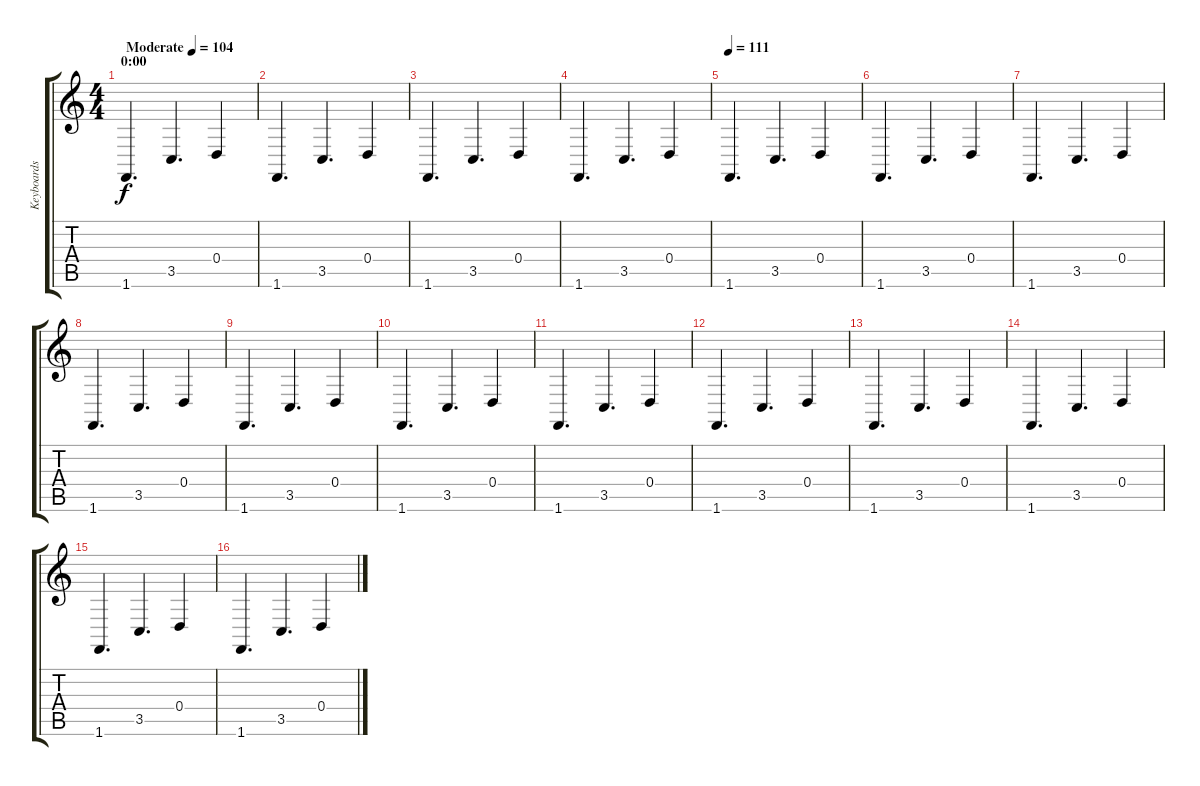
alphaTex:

\track ("Keyboards 1 and Vocals" "Keyboards ") {instrument electricpiano1}
\staff {score tabs}
\tuning (E4 B3 G3 D3 A2 E2) {hide}
\ts (4 4)
\section ("" "0:00")
\tempo (104 "Moderate")
\clef g2
\ks c
1.6.4{d dy f instrument electricpiano1} 3.5.4{d} 0.4.4 |
1.6.4{d} 3.5.4{d} 0.4.4 |
1.6.4{d} 3.5.4{d} 0.4.4 |
1.6.4{d} 3.5.4{d} 0.4.4 |
\tempo 111
1.6.4{d} 3.5.4{d} 0.4.4 |
1.6.4{d} 3.5.4{d} 0.4.4 |
1.6.4{d} 3.5.4{d} 0.4.4 |
1.6.4{d} 3.5.4{d} 0.4.4 |
1.6.4{d} 3.5.4{d} 0.4.4 |
1.6.4{d} 3.5.4{d} 0.4.4 |
1.6.4{d} 3.5.4{d} 0.4.4 |
1.6.4{d} 3.5.4{d} 0.4.4 |
1.6.4{d} 3.5.4{d} 0.4.4 |
1.6.4{d} 3.5.4{d} 0.4.4 |
1.6.4{d} 3.5.4{d} 0.4.4 |
1.6.4{d} 3.5.4{d} 0.4.4
